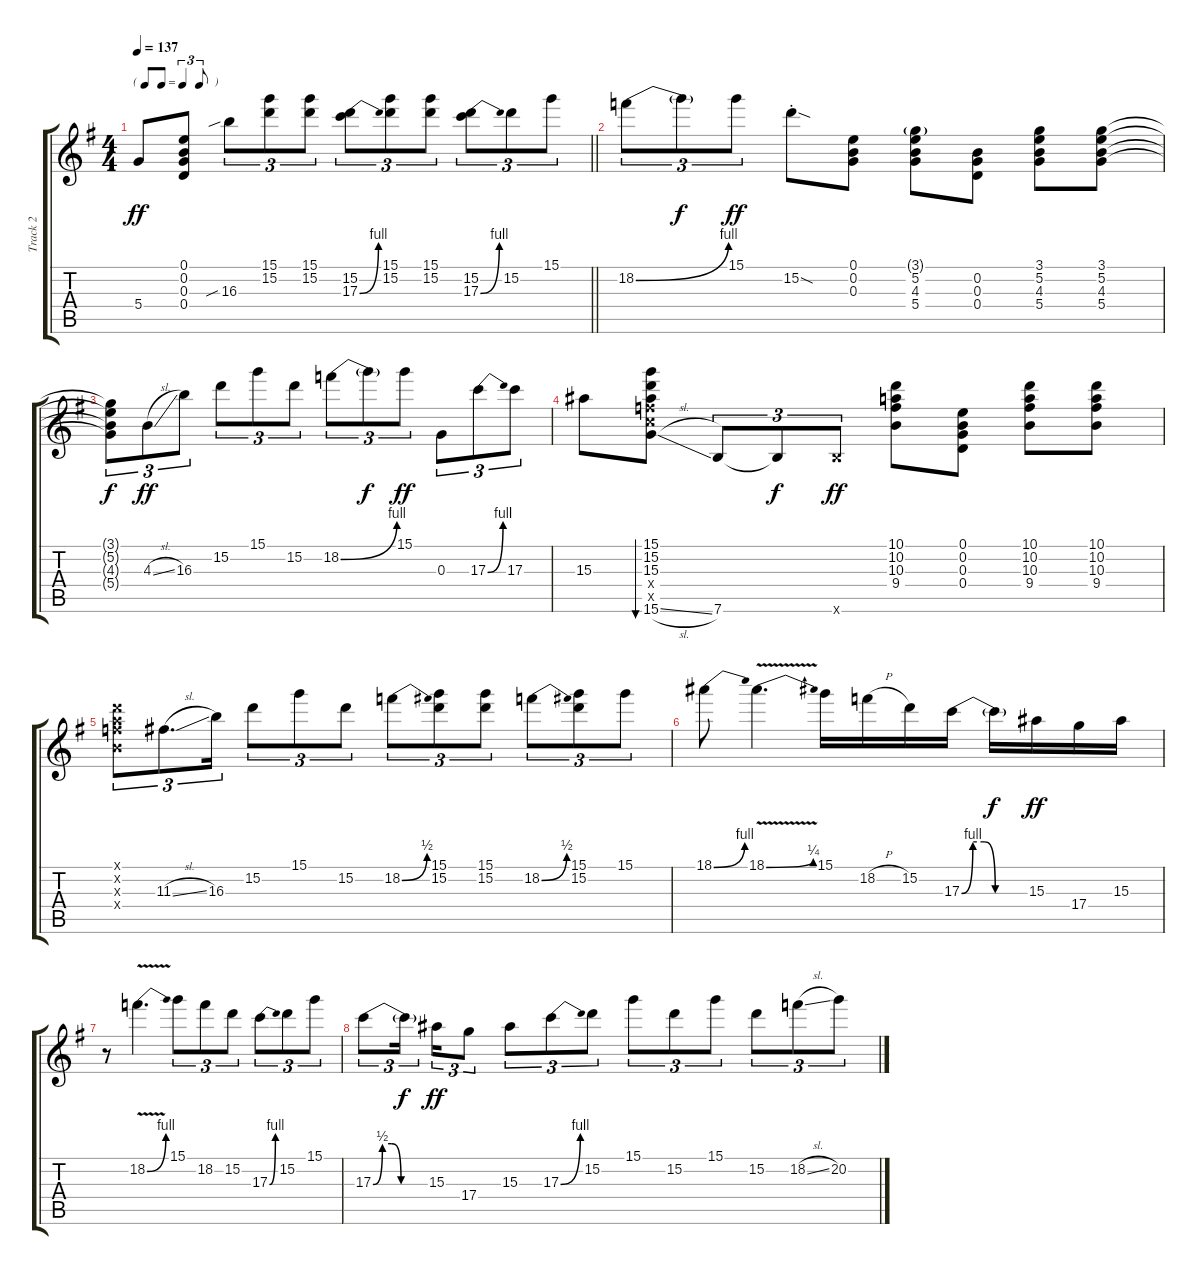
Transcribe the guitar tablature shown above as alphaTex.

\track ("Track 2" "Track 2") {instrument electricguitarjazz}
\staff {score tabs}
\tuning (E4 B3 G3 D3 A2 E2) {hide}
\ts (4 4)
\tf triplet8th
\tempo 137
\clef g2
\barLineRight lightlight
\ks g
5.4.8{dy ff} (0.1 0.2 0.3 0.4).8 16.3{sib}.8{tu (3 2)} (15.1 15.2).8{tu (3 2)} (15.1 15.2).8{tu (3 2)} (15.2 17.3{be (bend 0 0 60 4)}).8{tu (3 2)} (15.1 15.2).8{tu (3 2)} (15.1 15.2).8{tu (3 2)} (15.2 17.3{be (bend 0 0 60 4)}).8{tu (3 2)} 15.2.8{tu (3 2)} 15.1.8{tu (3 2)} |
18.2{be (bend 0 0 60 4)}.8{tu (3 2)} 18.2{t}.8{tu (3 2) dy f} 15.1.8{tu (3 2) dy ff} 15.2{sod st}.8 (0.1 0.2 0.3).8 (3.1{g} 5.2 4.3 5.4).8 (0.2 0.3 0.4).8 (3.1 5.2 4.3 5.4).8 (3.1 5.2 4.3 5.4).8 |
(3.1{t} 5.2{t} 4.3{t} 5.4{t}).8{tu (3 2) dy f} 4.3{sl}.8{tu (3 2) dy ff} 16.3.8{tu (3 2)} 15.2.8{tu (3 2)} 15.1.8{tu (3 2)} 15.2.8{tu (3 2)} 18.2{be (bend 0 0 60 4)}.8{tu (3 2)} 18.2{t}.8{tu (3 2) dy f} 15.1.8{tu (3 2) dy ff} 0.3.8{tu (3 2)} 17.3{be (bend 0 0 60 4)}.8{tu (3 2)} 17.3.8{tu (3 2)} |
15.3.8 (15.1 15.2 15.3 15.4{x} 15.5{x} 15.6{sl}).8{bu 60} 7.6.8{tu (3 2)} 7.6{t}.8{tu (3 2) dy f} 7.6{x}.8{tu (3 2) dy ff} (10.1 10.2 10.3 9.4).8 (0.1 0.2 0.3 0.4).8 (10.1 10.2 10.3 9.4).8 (10.1 10.2 10.3 9.4).8 |
(10.1{x} 10.2{x} 10.3{x} 9.4{x}).8{tu (3 2)} 11.3{sl}.8{d tu (3 2)} 16.3.16{tu (3 2)} 15.2.8{tu (3 2)} 15.1.8{tu (3 2)} 15.2.8{tu (3 2)} 18.2{be (bend 0 0 60 2)}.8{tu (3 2)} (15.1 15.2).8{tu (3 2)} (15.1 15.2).8{tu (3 2)} 18.2{be (bend 0 0 60 2)}.8{tu (3 2)} (15.1 15.2).8{tu (3 2)} 15.1.8{tu (3 2)} |
18.1{be (bend 0 0 60 4)}.8 18.1{be (bend 0 0 60 1) v}.4{d} 15.1.16 18.2{h}.16 15.2.16 17.3{be (custom 0 0 10 4 20 4 30 0 60 0)}.16 17.3{t}.16{dy f} 15.3.16{dy ff} 17.4.16 15.3.16 |
r.8 18.2{be (bend 0 0 60 4) v}.4{d} 15.1.8{tu (3 2)} 18.2.8{tu (3 2)} 15.2.8{tu (3 2)} 17.3{be (bend 0 0 60 4)}.8{tu (3 2)} 15.2.8{tu (3 2)} 15.1.8{tu (3 2)} |
17.3{be (custom 0 0 10 2 20 2 30 0 60 0)}.8{tu (3 2)} 17.3{t}.16{tu (3 2) dy f beam splitsecondary} 15.3.16{tu (3 2) dy ff} 17.4.8{tu (3 2)} 15.3.8{tu (3 2)} 17.3{be (bend 0 0 60 4)}.8{tu (3 2)} 15.2.8{tu (3 2)} 15.1.8{tu (3 2)} 15.2.8{tu (3 2)} 15.1.8{tu (3 2)} 15.2.8{tu (3 2)} 18.2{sl}.8{tu (3 2)} 20.2.8{tu (3 2)}
